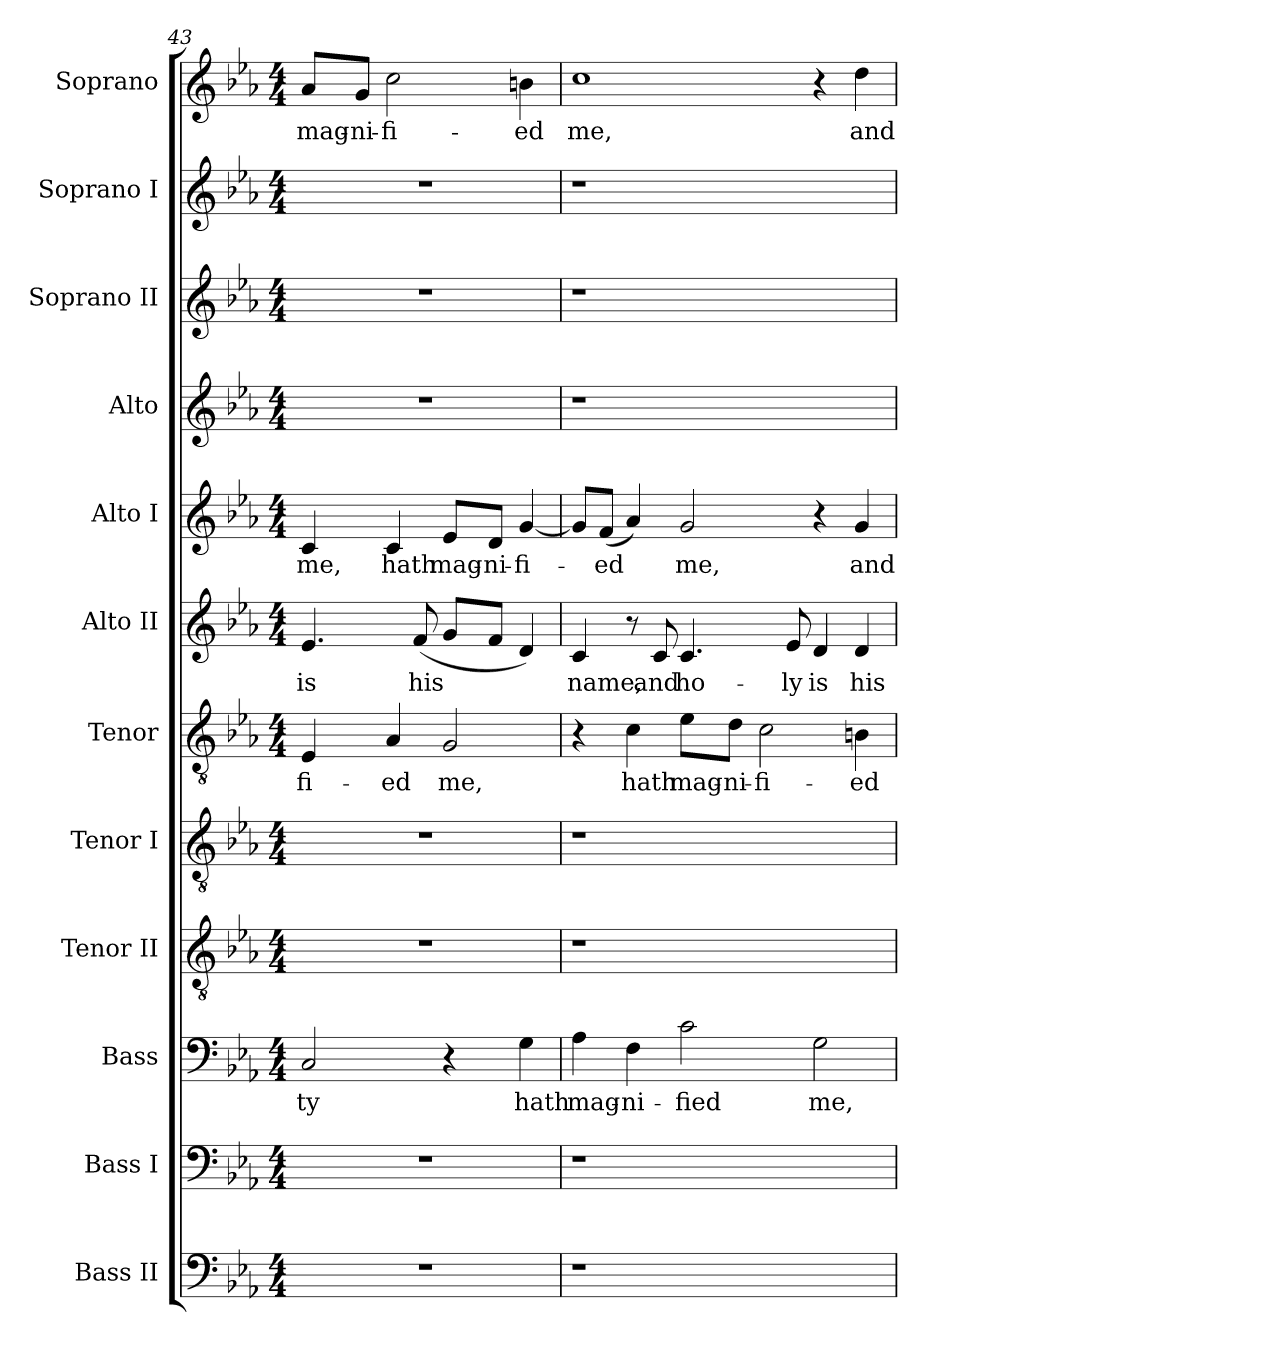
**kern	**kern	**kern	**text	**kern	**kern	**kern	**text	**kern	**text	**kern	**text	**kern	**kern	**kern	**kern	**text
*part12	*part11	*part10	*part10	*part9	*part8	*part7	*part7	*part6	*part6	*part5	*part5	*part4	*part3	*part2	*part1	*part1
*staff12	*staff11	*staff10	*staff10	*staff9	*staff8	*staff7	*staff7	*staff6	*staff6	*staff5	*staff5	*staff4	*staff3	*staff2	*staff1	*staff1
*I"Bass II	*I"Bass I	*I"Bass	*	*I"Tenor II	*I"Tenor I	*I"Tenor	*	*I"Alto II	*	*I"Alto I	*	*I"Alto	*I"Soprano II	*I"Soprano I	*I"Soprano	*
*I'BII	*I'BI	*I'B	*	*I'TII	*I'TI	*I'T	*	*I'AII	*	*I'AI	*	*I'A	*I'SII	*I'SI	*I'S	*
!!LO:LB:g=z
*clefF4	*clefF4	*clefF4	*	*clefGv2	*clefGv2	*clefGv2	*	*clefG2	*	*clefG2	*	*clefG2	*clefG2	*clefG2	*clefG2	*
*ITrd7c12	*	*ITrd7c12	*	*ITrd7c12	*ITrd7c12	*ITrd7c12	*	*	*	*	*	*	*	*	*	*
*k[b-e-a-]	*k[b-e-a-]	*k[b-e-a-]	*	*k[b-e-a-]	*k[b-e-a-]	*k[b-e-a-]	*	*k[b-e-a-]	*	*k[b-e-a-]	*	*k[b-e-a-]	*k[b-e-a-]	*k[b-e-a-]	*k[b-e-a-]	*
*E-:	*E-:	*E-:	*	*E-:	*E-:	*E-:	*	*E-:	*	*E-:	*	*E-:	*E-:	*E-:	*E-:	*
*M4/4	*M4/4	*M4/4	*	*M4/4	*M4/4	*M4/4	*	*M4/4	*	*M4/4	*	*M4/4	*M4/4	*M4/4	*M4/4	*
=43	=43	=43	=43	=43	=43	=43	=43	=43	=43	=43	=43	=43	=43	=43	=43	=43
!	!	!	!LO:LY:b:color=#000000	!	!	!	!	!	!	!	!	!	!	!	!	!
!	!	!	!	!	!	!	!LO:LY:b:color=#000000	!	!	!	!	!	!	!	!	!
!	!	!	!	!	!	!	!	!	!LO:LY:b:color=#000000	!	!	!	!	!	!	!
!	!	!	!	!	!	!	!	!	!	!	!LO:LY:b:color=#000000	!	!	!	!	!
!	!	!	!	!	!	!	!	!	!	!	!	!	!	!	!	!LO:LY:b:color=#000000
1r	1r	2CCi/	-ty	1r	1r	4EE-i/	-fi-	4.e-i/	is	4ci/	me,	1r	1r	1r	8a-i/L	mag-
!	!	!	!	!	!	!	!	!	!	!	!	!	!	!	!	!LO:LY:b:color=#000000
.	.	.	.	.	.	.	.	.	.	.	.	.	.	.	8gi/J	-ni-
!	!	!	!	!	!	!	!LO:LY:b:color=#000000	!	!	!	!	!	!	!	!	!
!	!	!	!	!	!	!	!	!	!	!	!LO:LY:b:color=#000000	!	!	!	!	!
!	!	!	!	!	!	!	!	!	!	!	!	!	!	!	!	!LO:LY:b:color=#000000
.	.	.	.	.	.	4AA-i/	-ed	.	.	4ci/	hath	.	.	.	2cci\	-fi-
!	!	!	!	!	!	!	!	!	!LO:LY:b:color=#000000	!	!	!	!	!	!	!
.	.	.	.	.	.	.	.	(8fi/	his	.	.	.	.	.	.	.
!	!	!	!	!	!	!	!LO:LY:b:color=#000000	!	!	!	!	!	!	!	!	!
!	!	!	!	!	!	!	!	!	!	!	!LO:LY:b:color=#000000	!	!	!	!	!
.	.	4r	.	.	.	2GGi/	me,	8gi/L	.	8e-i/L	mag-	.	.	.	.	.
!	!	!	!	!	!	!	!	!	!	!	!LO:LY:b:color=#000000	!	!	!	!	!
.	.	.	.	.	.	.	.	8fi/J	.	8di/J	-ni-	.	.	.	.	.
!	!	!	!LO:LY:b:color=#000000	!	!	!	!	!	!	!	!	!	!	!	!	!
!	!	!	!	!	!	!	!	!	!	!	!LO:LY:b:color=#000000	!	!	!	!	!
!	!	!	!	!	!	!	!	!	!	!	!	!	!	!	!	!LO:LY:b:color=#000000
.	.	4GGi\	hath	.	.	.	.	4di/)	.	[<4gi/	-fi-	.	.	.	4bni\	-ed
=44	=44	=44	=44	=44	=44	=44	=44	=44	=44	=44	=44	=44	=44	=44	=44	=44
!LO:N:vis=1	!LO:N:vis=1	!	!	!	!	!	!	!	!	!	!	!	!	!	!	!
!	!	!	!LO:LY:b:color=#000000	!LO:N:vis=1	!LO:N:vis=1	!	!	!	!	!	!	!	!	!	!	!
!	!	!	!	!	!	!	!	!	!LO:LY:b:color=#000000	!	!	!LO:N:vis=1	!LO:N:vis=1	!LO:N:vis=1	!	!
!	!	!	!	!	!	!	!	!	!	!	!	!	!	!	!	!LO:LY:b:color=#000000
1r	1r	4AA-i\	mag-	1r	1r	4r	.	4ci/	name,	8gi/L]	.	1r	1r	1r	1cci	me,
!	!	!	!	!	!	!	!	!	!	!	!LO:LY:b:color=#000000	!	!	!	!	!
.	.	.	.	.	.	.	.	.	.	(8fi/J	-ed	.	.	.	.	.
!	!	!	!LO:LY:b:color=#000000	!	!	!	!	!	!	!	!	!	!	!	!	!
!	!	!	!	!	!	!	!LO:LY:b:color=#000000	!	!	!	!	!	!	!	!	!
.	.	4FFi\	-ni-	.	.	4Ci\	hath	8r	.	4a-i/)	.	.	.	.	.	.
!	!	!	!	!	!	!	!	!	!LO:LY:b:color=#000000	!	!	!	!	!	!	!
.	.	.	.	.	.	.	.	8ci/	and	.	.	.	.	.	.	.
!	!	!	!LO:LY:b:color=#000000	!	!	!	!	!	!	!	!	!	!	!	!	!
!	!	!	!	!	!	!	!LO:LY:b:color=#000000	!	!	!	!	!	!	!	!	!
!	!	!	!	!	!	!	!	!	!LO:LY:b:color=#000000	!	!	!	!	!	!	!
!	!	!	!	!	!	!	!	!	!	!	!LO:LY:b:color=#000000	!	!	!	!	!
.	.	2Ci\	-fied	.	.	8E-i\L	mag-	4.ci/	ho-	2gi/	me,	.	.	.	.	.
!	!	!	!	!	!	!	!LO:LY:b:color=#000000	!	!	!	!	!	!	!	!	!
.	.	.	.	.	.	8Di\J	-ni-	.	.	.	.	.	.	.	.	.
!	!	!	!	!	!	!	!LO:LY:b:color=#000000	!	!	!	!	!	!	!	!	!
.	.	.	.	.	.	2Ci\	-fi-	.	.	.	.	.	.	.	.	.
!	!	!	!	!	!	!	!	!	!LO:LY:b:color=#000000	!	!	!	!	!	!	!
.	.	.	.	.	.	.	.	8e-i/	-ly	.	.	.	.	.	.	.
!	!	!	!LO:LY:b:color=#000000	!	!	!	!	!	!	!	!	!	!	!	!	!
!	!	!	!	!	!	!	!	!	!LO:LY:b:color=#000000	!	!	!	!	!	!	!
2ryy	2ryy	2GGi\	me,	2ryy	2ryy	.	.	4di/	is	4r	.	2ryy	2ryy	2ryy	4r	.
!	!	!	!	!	!	!	!LO:LY:b:color=#000000	!	!	!	!	!	!	!	!	!
!	!	!	!	!	!	!	!	!	!LO:LY:b:color=#000000	!	!	!	!	!	!	!
!	!	!	!	!	!	!	!	!	!	!	!LO:LY:b:color=#000000	!	!	!	!	!
!	!	!	!	!	!	!	!	!	!	!	!	!	!	!	!	!LO:LY:b:color=#000000
.	.	.	.	.	.	4BBni\	-ed	4di/	his	4gi/	and	.	.	.	4ddi\	and
=	=	=	=	=	=	=	=	=	=	=	=	=	=	=	=	=
*-	*-	*-	*-	*-	*-	*-	*-	*-	*-	*-	*-	*-	*-	*-	*-	*-
